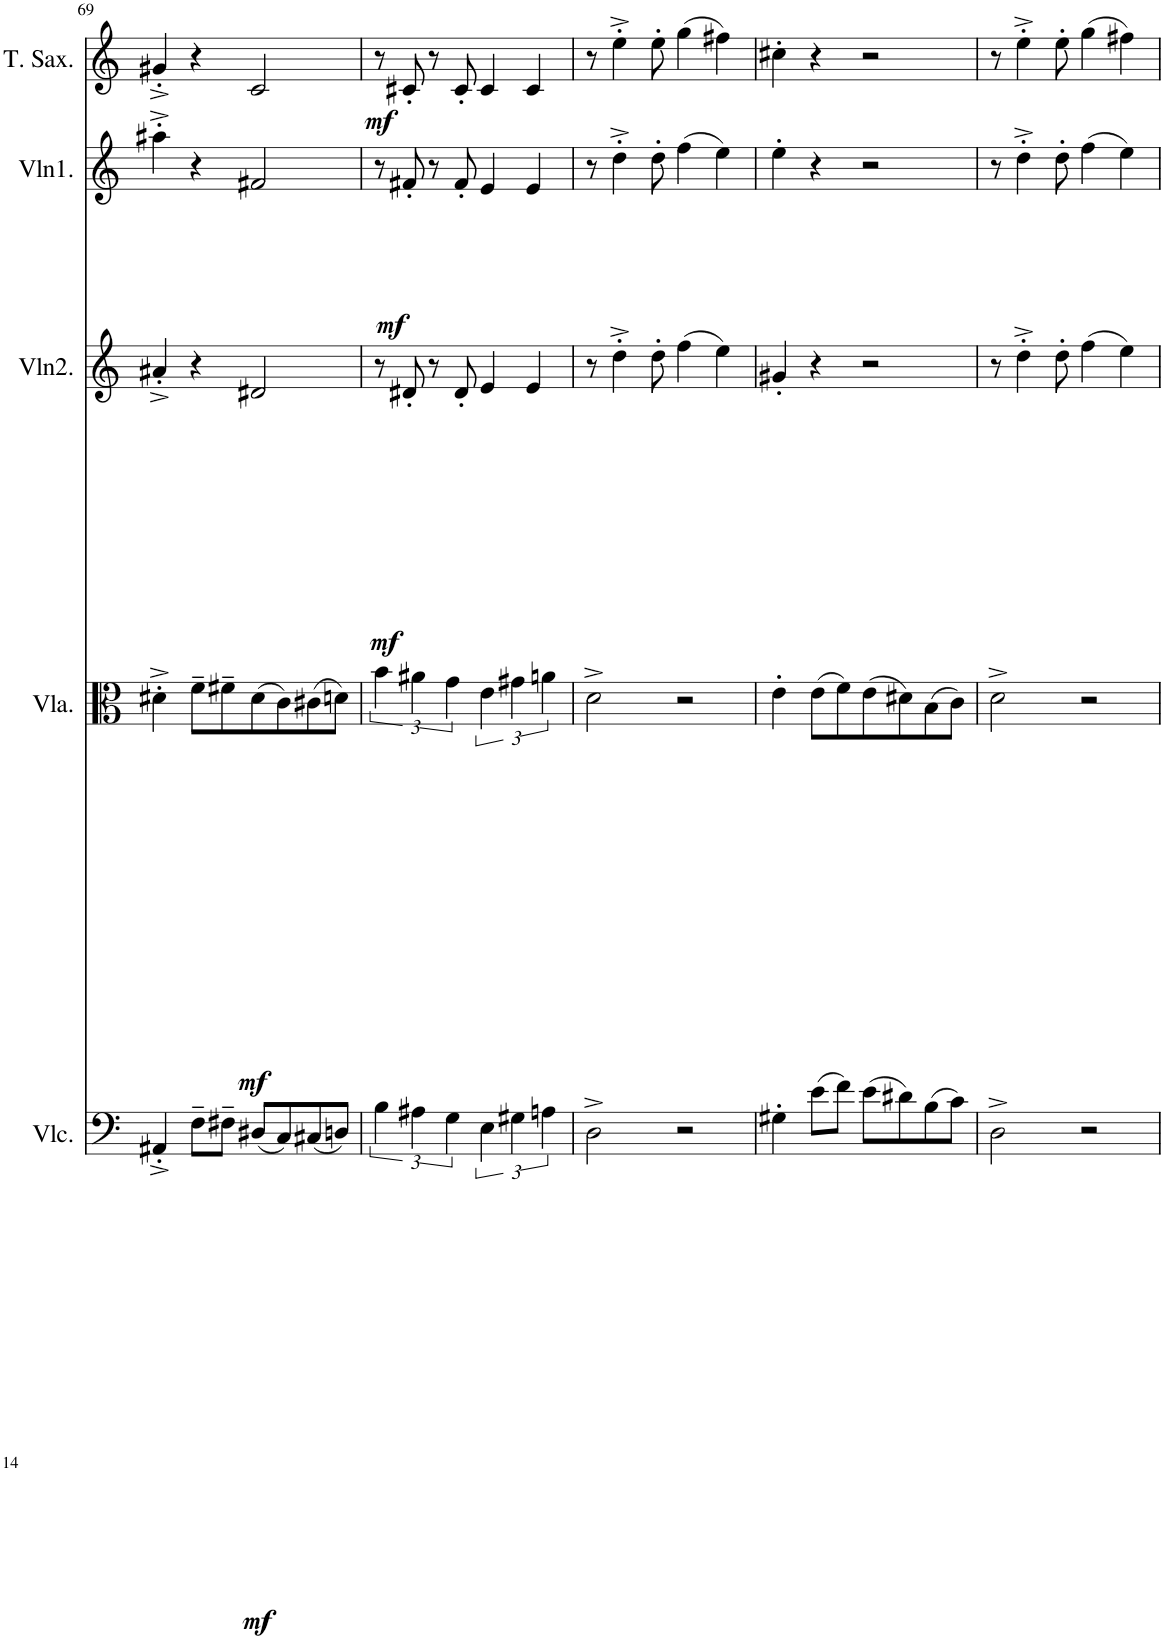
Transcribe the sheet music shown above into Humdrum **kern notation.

**kern	**dynam	**kern	**dynam	**kern	**dynam	**kern	**dynam	**kern	**dynam
*part5	*part5	*part4	*part4	*part3	*part3	*part2	*part2	*part1	*part1
*staff5	*staff5	*staff4	*staff4	*staff3	*staff3	*staff2	*staff2	*staff1	*staff1
*I"Cello	*	*I"Viola	*	*I"Violin2	*	*I"Violin1	*	*I"Tenor Sax	*
*	*	*I'Vla.	*	*I'Vln2.	*	*I'Vln1.	*	*I'T. Sax.	*
!!LO:PB:g=z
*clefF4	*	*clefC3	*	*clefG2	*	*clefG2	*	*clefG2	*
*	*	*	*	*	*	*	*	*Trd8c14	*
*k[]	*	*k[]	*	*k[]	*	*k[]	*	*k[]	*
*M4/4	*	*M2/4	*	*M4/4	*	*M4/4	*	*M2/4	*
=69	=69	=69	=69	=69	=69	=69	=69	=69	=69
4AA#X'^/	.	4d#X'^\	.	4a#X'^/	.	4aa#X'^\	.	4g#X'^/	.
!	!LO:DY:b	!	!LO:DY:b	!	!	!	!	!	!
8F~\L	mf	8f~\L	mf	4r	.	4r	.	4r	.
8F#X~\J	.	8f#X~\	.	.	.	.	.	.	.
!	!	!	!	!	!LO:DY:b	!	!LO:DY:b	!	!LO:DY:b
(8D#X/L	.	(8d#\	.	2d#X/	mf	2f#X/	mf	2c/	mf
8C/)	.	8c\)	.	.	.	.	.	.	.
(8C#X/	.	(8c#X\	.	.	.	.	.	.	.
8Dn/J)	.	8dn\J)	.	.	.	.	.	.	.
=70	=70	=70	=70	=70	=70	=70	=70	=70	=70
6B\	.	6b\	.	8r	.	8r	.	8r	.
.	.	.	.	8d#X'/	.	8f#X'/	.	8c#X'/	.
6A#X\	.	6a#X\	.	.	.	.	.	.	.
.	.	.	.	8r	.	8r	.	8r	.
6G\	.	6g\	.	.	.	.	.	.	.
.	.	.	.	8d#'/	.	8f#'/	.	8c#'/	.
6E\	.	6e\	.	4e/	.	4e/	.	4c#/	.
6G#X\	.	6g#X\	.	.	.	.	.	.	.
.	.	.	.	4e/	.	4e/	.	4c#/	.
6An\	.	6an\	.	.	.	.	.	.	.
=71	=71	=71	=71	=71	=71	=71	=71	=71	=71
2D^\	.	2d^\	.	8r	.	8r	.	8r	.
.	.	.	.	4dd'^\	.	4dd'^\	.	4ee'^\	.
.	.	.	.	8dd'\	.	8dd'\	.	8ee'\	.
2r	.	2r	.	(4ff\	.	(4ff\	.	(4gg\	.
.	.	.	.	4ee\)	.	4ee\)	.	4ff#X\)	.
=72	=72	=72	=72	=72	=72	=72	=72	=72	=72
4G#X'\	.	4e'\	.	4g#X'/	.	4ee'\	.	4cc#X'\	.
(8e\L	.	(8e\L	.	4r	.	4r	.	4r	.
8f\J)	.	8f\)	.	.	.	.	.	.	.
(8e\L	.	(8e\	.	2r	.	2r	.	2r	.
8d#X\)	.	8d#X\)	.	.	.	.	.	.	.
(8B\	.	(8B\	.	.	.	.	.	.	.
8c\J)	.	8c\J)	.	.	.	.	.	.	.
=73	=73	=73	=73	=73	=73	=73	=73	=73	=73
2D^\	.	2d^\	.	8r	.	8r	.	8r	.
.	.	.	.	4dd'^\	.	4dd'^\	.	4ee'^\	.
.	.	.	.	8dd'\	.	8dd'\	.	8ee'\	.
2r	.	2r	.	(4ff\	.	(4ff\	.	(4gg\	.
.	.	.	.	4ee\)	.	4ee\)	.	4ff#X\)	.
=	=	=	=	=	=	=	=	=	=
*-	*-	*-	*-	*-	*-	*-	*-	*-	*-
